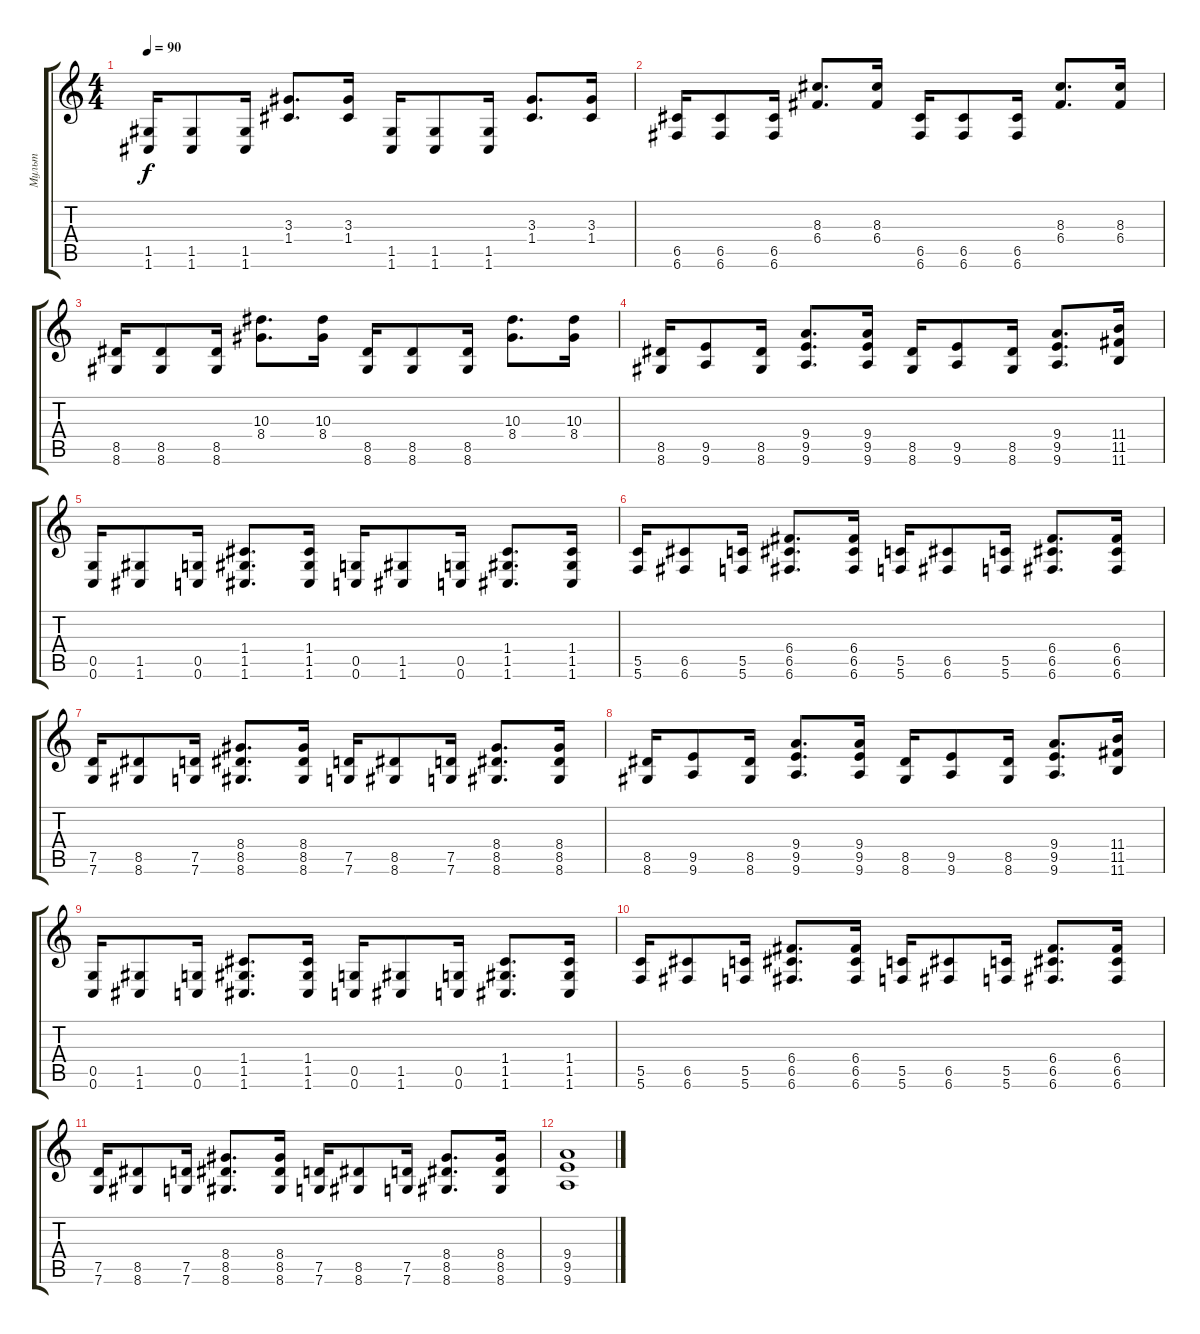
\track ("Мульт" "Мульт") {instrument distortionguitar}
\staff {score tabs}
\tuning (D4 A3 F3 C3 G2 C2) {hide}
\ts (4 4)
\tempo 90
\clef g2
\ks c
(1.5 1.6).16{dy f} (1.5 1.6).8 (1.5 1.6).16 (3.3 1.4).8{d} (3.3 1.4).16 (1.5 1.6).16 (1.5 1.6).8 (1.5 1.6).16 (3.3 1.4).8{d} (3.3 1.4).16 |
(6.5 6.6).16 (6.5 6.6).8 (6.5 6.6).16 (8.3 6.4).8{d} (8.3 6.4).16 (6.5 6.6).16 (6.5 6.6).8 (6.5 6.6).16 (8.3 6.4).8{d} (8.3 6.4).16 |
(8.5 8.6).16 (8.5 8.6).8 (8.5 8.6).16 (10.3 8.4).8{d} (10.3 8.4).16 (8.5 8.6).16 (8.5 8.6).8 (8.5 8.6).16 (10.3 8.4).8{d} (10.3 8.4).16 |
(8.5 8.6).16 (9.5 9.6).8 (8.5 8.6).16 (9.4 9.5 9.6).8{d} (9.4 9.5 9.6).16 (8.5 8.6).16 (9.5 9.6).8 (8.5 8.6).16 (9.4 9.5 9.6).8{d} (11.4 11.5 11.6).16 |
(0.5 0.6).16 (1.5 1.6).8 (0.5 0.6).16 (1.4 1.5 1.6).8{d} (1.4 1.5 1.6).16 (0.5 0.6).16 (1.5 1.6).8 (0.5 0.6).16 (1.4 1.5 1.6).8{d} (1.4 1.5 1.6).16 |
(5.5 5.6).16 (6.5 6.6).8 (5.5 5.6).16 (6.4 6.5 6.6).8{d} (6.4 6.5 6.6).16 (5.5 5.6).16 (6.5 6.6).8 (5.5 5.6).16 (6.4 6.5 6.6).8{d} (6.4 6.5 6.6).16 |
(7.5 7.6).16 (8.5 8.6).8 (7.5 7.6).16 (8.4 8.5 8.6).8{d} (8.4 8.5 8.6).16 (7.5 7.6).16 (8.5 8.6).8 (7.5 7.6).16 (8.4 8.5 8.6).8{d} (8.4 8.5 8.6).16 |
(8.5 8.6).16 (9.5 9.6).8 (8.5 8.6).16 (9.4 9.5 9.6).8{d} (9.4 9.5 9.6).16 (8.5 8.6).16 (9.5 9.6).8 (8.5 8.6).16 (9.4 9.5 9.6).8{d} (11.4 11.5 11.6).16 |
(0.5 0.6).16 (1.5 1.6).8 (0.5 0.6).16 (1.4 1.5 1.6).8{d} (1.4 1.5 1.6).16 (0.5 0.6).16 (1.5 1.6).8 (0.5 0.6).16 (1.4 1.5 1.6).8{d} (1.4 1.5 1.6).16 |
(5.5 5.6).16 (6.5 6.6).8 (5.5 5.6).16 (6.4 6.5 6.6).8{d} (6.4 6.5 6.6).16 (5.5 5.6).16 (6.5 6.6).8 (5.5 5.6).16 (6.4 6.5 6.6).8{d} (6.4 6.5 6.6).16 |
(7.5 7.6).16 (8.5 8.6).8 (7.5 7.6).16 (8.4 8.5 8.6).8{d} (8.4 8.5 8.6).16 (7.5 7.6).16 (8.5 8.6).8 (7.5 7.6).16 (8.4 8.5 8.6).8{d} (8.4 8.5 8.6).16 |
(9.4 9.5 9.6).1
